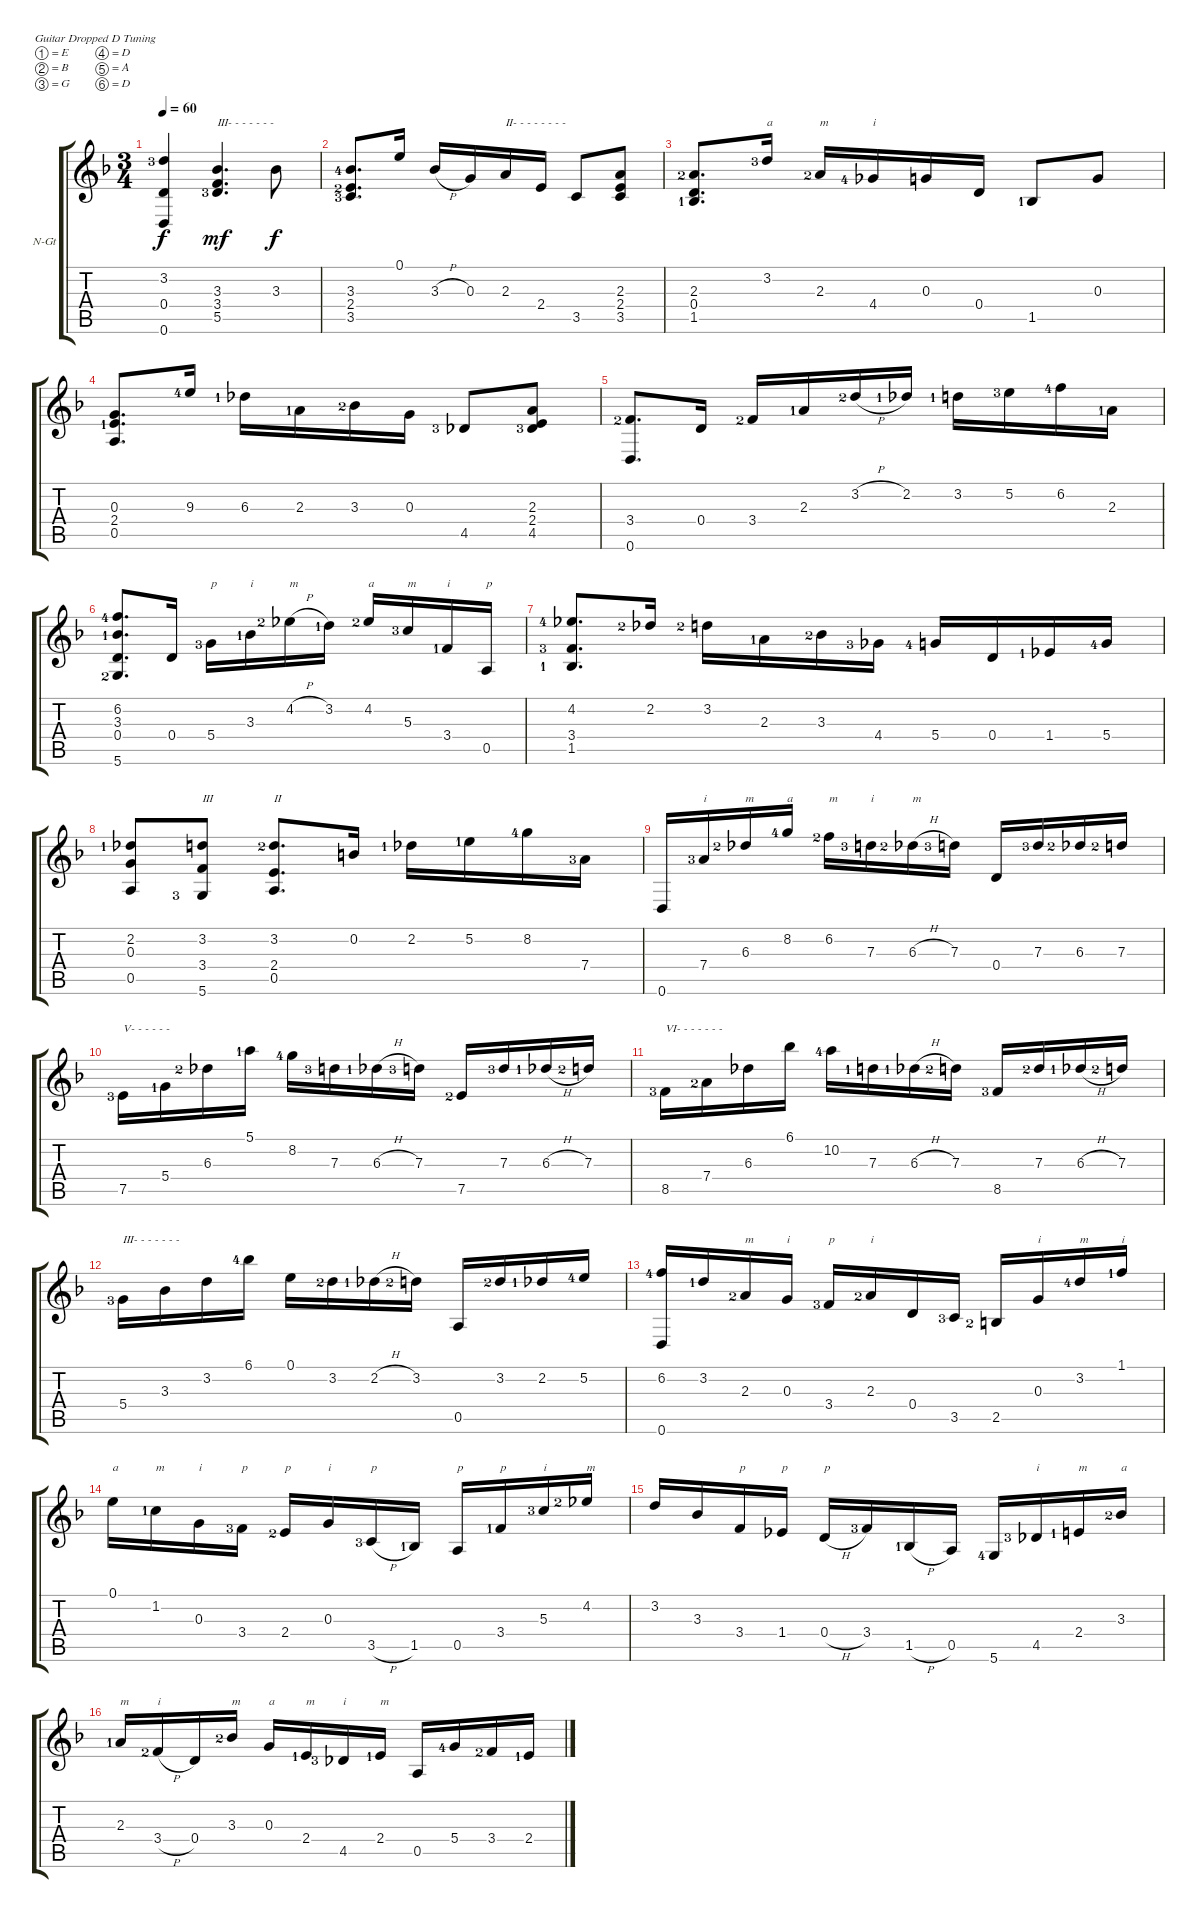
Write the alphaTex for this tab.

\bracketExtendMode groupsimilarinstruments
\firstSystemTrackNameOrientation horizontal
\otherSystemsTrackNameOrientation horizontal
\track ("Classical Guitar" "N-Gt") {instrument acousticguitarnylon}
\staff {score tabs}
\tuning (E4 B3 G3 D3 A2 D2)
\ts (3 4)
\tempo 60
\clef g2
\scale
0.495208
\ks dminor
(3.2{lf 4} 0.4 0.6).4{dy f} (3.3 3.4 5.5{lf 4}).4{d txt "III- - - - - - -" dy mf} 3.3.8{dy f} |
\scale
0.504792 (3.3{lf 5} 2.4{lf 3} 3.5{lf 4}).8{d} 0.1.16 3.3{h}.16 0.3.16 2.3.16{txt "II- - - - - - - -"} 2.4.16 3.5.8 (2.3 2.4 3.5).8 |
\scale
0.5 (2.3{lf 3} 0.4 1.5{lf 2}).8{d} 3.2{lf 4}.16{txt "a"} 2.3{lf 3}.16{txt "m"} 4.4{lf 5}.16{txt "i"} 0.3.16 0.4.16 1.5{lf 2}.8 0.3.8 |
\scale
0.5 (0.3 2.4{lf 2} 0.5).8{d} 9.3{lf 5}.16 6.3{lf 2}.16 2.3{lf 2}.16 3.3{lf 3}.16 0.3.16 4.5{lf 4}.8 (2.3 2.4 4.5{lf 4}).8 |
\scale
0.5 (3.4{lf 3} 0.6).8{d} 0.4.16 3.4{lf 3}.16 2.3{lf 2}.16 3.2{h lf 3}.16 2.2{lf 2}.16 3.2{lf 2}.16 5.2{lf 4}.16 6.2{lf 5}.16 2.3{lf 2}.16 |
\scale
0.5 (6.2{lf 5} 3.3{lf 2} 0.4 5.6{lf 3}).8{d} 0.4.16 5.4{lf 4}.16{txt "p"} 3.3{lf 2}.16{txt "i"} 4.2{h lf 3}.16{txt "m"} 3.2{lf 2}.16 4.2{lf 3}.16{txt "a"} 5.3{lf 4}.16{txt "m"} 3.4{lf 2}.16{txt "i"} 0.5.16{txt "p"} |
\scale
0.524735 (4.2{lf 5} 3.4{lf 4} 1.5{lf 2}).8{d} 2.2{lf 3}.16 3.2{lf 3}.16 2.3{lf 2}.16 3.3{lf 3}.16 4.4{lf 4}.16 5.4{lf 5}.16 0.4.16 1.4{lf 2}.16 5.4{lf 5}.16 |
\scale
0.475265 (2.2{lf 2} 0.3 0.5).8 (3.2 3.4 5.6{lf 4}).8{txt "III"} (3.2{lf 3} 2.4 0.5).8{d txt "II"} 0.2.16 2.2{lf 2}.16 5.2{lf 2}.16 8.2{lf 5}.16 7.4{lf 4}.16 |
\scale
0.498452 0.6.16 7.4{lf 4}.16{txt "i"} 6.3{lf 3}.16{txt "m"} 8.2{lf 5}.16{txt "a"} 6.2{lf 3}.16{txt "m"} 7.3{lf 4}.16{txt "i"} 6.3{h lf 3}.16{txt "m"} 7.3{lf 4}.16 0.4.16 7.3{lf 4}.16 6.3{lf 3}.16 7.3{lf 3}.16 |
\scale
0.501548 7.5{lf 4}.16{txt "V- - - - - -"} 5.4{lf 2}.16 6.3{lf 3}.16 5.1{lf 2}.16 8.2{lf 5}.16 7.3{lf 4}.16 6.3{h lf 2}.16 7.3{lf 4}.16 7.5{lf 3}.16 7.3{lf 4}.16 6.3{h lf 2}.16 7.3{lf 3}.16 |
\scale
0.5 8.5{lf 4}.16{txt "VI- - - - - - -"} 7.4{lf 3}.16 6.3.16 6.1.16 10.2{lf 5}.16 7.3{lf 2}.16 6.3{h lf 2}.16 7.3{lf 3}.16 8.5{lf 4}.16 7.3{lf 3}.16 6.3{h lf 2}.16 7.3{lf 3}.16 |
\scale
0.5 5.4{lf 4}.16{txt "III- - - - - - -"} 3.3.16 3.2.16 6.1{lf 5}.16 0.1.16 3.2{lf 3}.16 2.2{h lf 2}.16 3.2{lf 3}.16 0.5.16 3.2{lf 3}.16 2.2{lf 2}.16 5.2{lf 5}.16 |
\scale
0.482315 (6.2{lf 5} 0.6).16 3.2{lf 2}.16 2.3{lf 3}.16{txt "m"} 0.3.16{txt "i"} 3.4{lf 4}.16{txt "p"} 2.3{lf 3}.16{txt "i"} 0.4.16 3.5{lf 4}.16 2.5{lf 3}.16 0.3.16{txt "i"} 3.2{lf 5}.16{txt "m"} 1.1{lf 2}.16{txt "i"} |
\scale
0.517685 0.1.16{txt "a"} 1.2{lf 2}.16{txt "m"} 0.3.16{txt "i"} 3.4{lf 4}.16{txt "p"} 2.4{lf 3}.16{txt "p"} 0.3.16{txt "i"} 3.5{h lf 4}.16{txt "p"} 1.5{lf 2}.16 0.5.16{txt "p"} 3.4{lf 2}.16{txt "p"} 5.3{lf 4}.16{txt "i"} 4.2{lf 3}.16{txt "m"} |
\scale
0.498452 3.2.16 3.3.16 3.4.16{txt "p"} 1.4.16{txt "p"} 0.4{h}.16{txt "p"} 3.4{lf 4}.16 1.5{h lf 2}.16 0.5.16 5.6{lf 5}.16 4.5{lf 4}.16{txt "i"} 2.4{lf 2}.16{txt "m"} 3.3{lf 3}.16{txt "a"} |
\scale
0.501548 2.3{lf 2}.16{txt "m"} 3.4{h lf 3}.16{txt "i"} 0.4.16 3.3{lf 3}.16{txt "m"} 0.3.16{txt "a"} 2.4{lf 2}.16{txt "m"} 4.5{lf 4}.16{txt "i"} 2.4{lf 2}.16{txt "m"} 0.5.16 5.4{lf 5}.16 3.4{lf 3}.16 2.4{lf 2}.16
